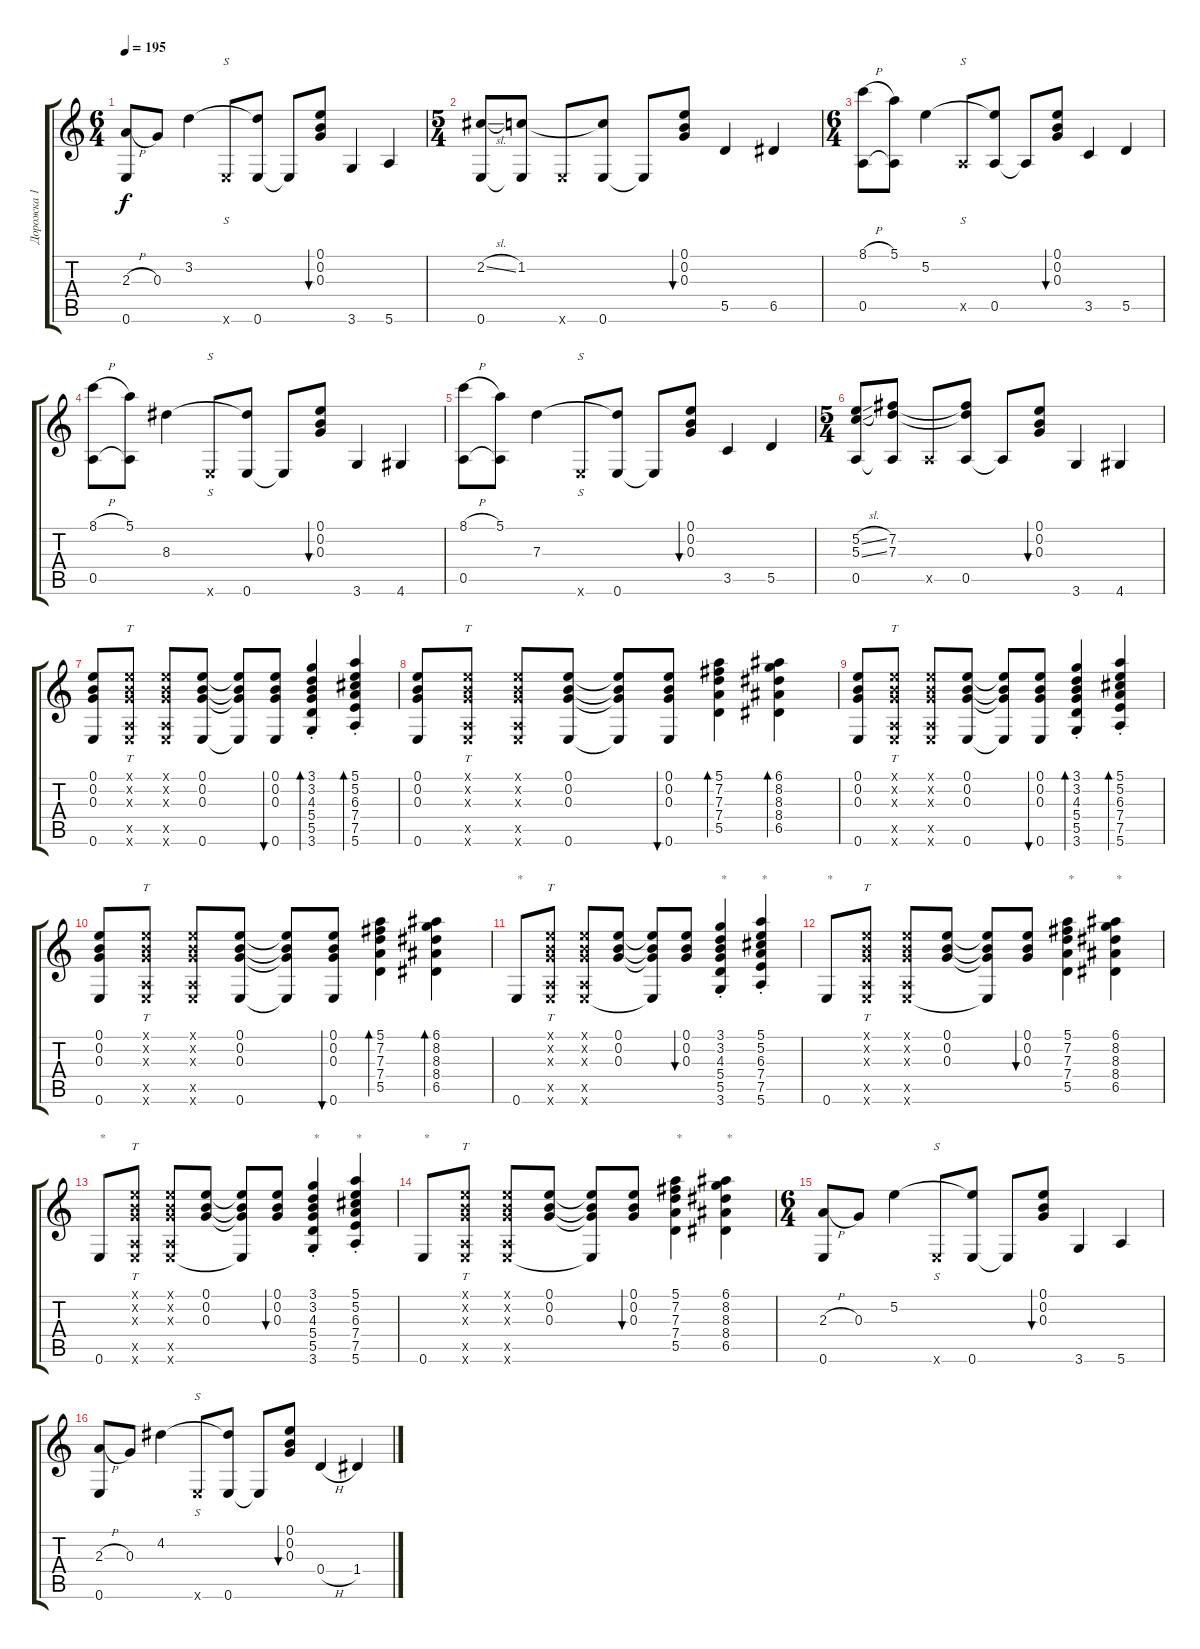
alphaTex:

\track ("Дорожка 1" "Дорожка 1") {instrument acousticguitarsteel}
\staff {score tabs}
\tuning (E4 B3 G3 D3 A2 E2) {hide}
\ts (6 4)
\tempo 195
\clef g2
\ks c
(2.3{h} 0.6).8{dy f} 0.3.8 3.2.4 0.6{x}.8{s} (3.2{t} 0.6).8 0.6{t}.8 (0.1 0.2 0.3).8{bu 60} 3.6.4 5.6.4 |
\ts (5 4)
(2.2{sl} 0.6).8 (1.2 0.6{t}).8 0.6{x}.8 (1.2{t} 0.6).8 0.6{t}.8 (0.1 0.2 0.3).8{bu 60} 5.5.4 6.5.4 |
\ts (6 4)
(8.1{h} 0.5).8 (5.1 0.5{t}).8 5.2.4 0.5{x}.8{s} (5.2{t} 0.5).8 0.5{t}.8 (0.1 0.2 0.3).8{bu 60} 3.5.4 5.5.4 |
(8.1{h} 0.5).8 (5.1 0.5{t}).8 8.3.4 0.6{x}.8{s} (8.3{t} 0.6).8 0.6{t}.8 (0.1 0.2 0.3).8{bu 60} 3.6.4 4.6.4 |
(8.1{h} 0.5).8 (5.1 0.5{t}).8 7.3.4 0.6{x}.8{s} (7.3{t} 0.6).8 0.6{t}.8 (0.1 0.2 0.3).8{bu 60} 3.5.4 5.5.4 |
\ts (5 4)
(5.2{sl} 5.3{sl} 0.5).8 (7.2 7.3 0.5{t}).8 0.5{x}.8 (7.2{t} 7.3{t} 0.5).8 0.5{t}.8 (0.1 0.2 0.3).8{bu 60} 3.6.4 4.6.4 |
(0.1 0.2 0.3 0.6).8 (0.1{x} 0.2{x} 0.3{x} 0.5{x} 0.6{x}).8{tt} (0.1{x} 0.2{x} 0.3{x} 0.5{x} 0.6{x}).8 (0.1 0.2 0.3 0.6).8 (0.1{t} 0.2{t} 0.3{t} 0.6{t}).8 (0.1 0.2 0.3 0.6).8{bu 60} (3.1 3.2 4.3 5.4 5.5 3.6{st}).4{bd 60} (5.1 5.2 6.3 7.4 7.5 5.6{st}).4{bd 60} |
(0.1 0.2 0.3 0.6).8 (0.1{x} 0.2{x} 0.3{x} 0.5{x} 0.6{x}).8{tt} (0.1{x} 0.2{x} 0.3{x} 0.5{x} 0.6{x}).8 (0.1 0.2 0.3 0.6).8 (0.1{t} 0.2{t} 0.3{t} 0.6{t}).8 (0.1 0.2 0.3 0.6).8{bu 60} (5.1 7.2 7.3 7.4 5.5).4{bd 60} (6.1 8.2 8.3 8.4 6.5).4{bd 60} |
(0.1 0.2 0.3 0.6).8 (0.1{x} 0.2{x} 0.3{x} 0.5{x} 0.6{x}).8{tt} (0.1{x} 0.2{x} 0.3{x} 0.5{x} 0.6{x}).8 (0.1 0.2 0.3 0.6).8 (0.1{t} 0.2{t} 0.3{t} 0.6{t}).8 (0.1 0.2 0.3 0.6).8{bu 60} (3.1 3.2 4.3 5.4 5.5 3.6{st}).4{bd 60} (5.1 5.2 6.3 7.4 7.5 5.6{st}).4{bd 60} |
(0.1 0.2 0.3 0.6).8 (0.1{x} 0.2{x} 0.3{x} 0.5{x} 0.6{x}).8{tt} (0.1{x} 0.2{x} 0.3{x} 0.5{x} 0.6{x}).8 (0.1 0.2 0.3 0.6).8 (0.1{t} 0.2{t} 0.3{t} 0.6{t}).8 (0.1 0.2 0.3 0.6).8{bu 60} (5.1 7.2 7.3 7.4 5.5).4{bd 60} (6.1 8.2 8.3 8.4 6.5).4{bd 60} |
0.6.8{txt "*"} (0.1{x} 0.2{x} 0.3{x} 0.5{x} 0.6{x}).8{tt} (0.1{x} 0.2{x} 0.3{x} 0.5{x} 0.6{x}).8 (0.1 0.2 0.3).8 (0.1{t} 0.2{t} 0.3{t} 0.6{t}).8 (0.1 0.2 0.3).8{bu 60} (3.1 3.2 4.3 5.4 5.5 3.6{st}).4{txt "*"} (5.1 5.2 6.3 7.4 7.5 5.6{st}).4{txt "*"} |
0.6.8{txt "*"} (0.1{x} 0.2{x} 0.3{x} 0.5{x} 0.6{x}).8{tt} (0.1{x} 0.2{x} 0.3{x} 0.5{x} 0.6{x}).8 (0.1 0.2 0.3).8 (0.1{t} 0.2{t} 0.3{t} 0.6{t}).8 (0.1 0.2 0.3).8{bu 60} (5.1 7.2 7.3 7.4 5.5).4{txt "*"} (6.1 8.2 8.3 8.4 6.5).4{txt "*"} |
0.6.8{txt "*"} (0.1{x} 0.2{x} 0.3{x} 0.5{x} 0.6{x}).8{tt} (0.1{x} 0.2{x} 0.3{x} 0.5{x} 0.6{x}).8 (0.1 0.2 0.3).8 (0.1{t} 0.2{t} 0.3{t} 0.6{t}).8 (0.1 0.2 0.3).8{bu 60} (3.1 3.2 4.3 5.4 5.5 3.6{st}).4{txt "*"} (5.1 5.2 6.3 7.4 7.5 5.6{st}).4{txt "*"} |
0.6.8{txt "*"} (0.1{x} 0.2{x} 0.3{x} 0.5{x} 0.6{x}).8{tt} (0.1{x} 0.2{x} 0.3{x} 0.5{x} 0.6{x}).8 (0.1 0.2 0.3).8 (0.1{t} 0.2{t} 0.3{t} 0.6{t}).8 (0.1 0.2 0.3).8{bu 60} (5.1 7.2 7.3 7.4 5.5).4{txt "*"} (6.1 8.2 8.3 8.4 6.5).4{txt "*"} |
\ts (6 4)
(2.3{h} 0.6).8 0.3.8 5.2.4 0.6{x}.8{s} (5.2{t} 0.6).8 0.6{t}.8 (0.1 0.2 0.3).8{bu 60} 3.6.4 5.6.4 |
(2.3{h} 0.6).8 0.3.8 4.2.4 0.6{x}.8{s} (4.2{t} 0.6).8 0.6{t}.8 (0.1 0.2 0.3).8{bu 60} 0.4{h}.4 1.4.4
